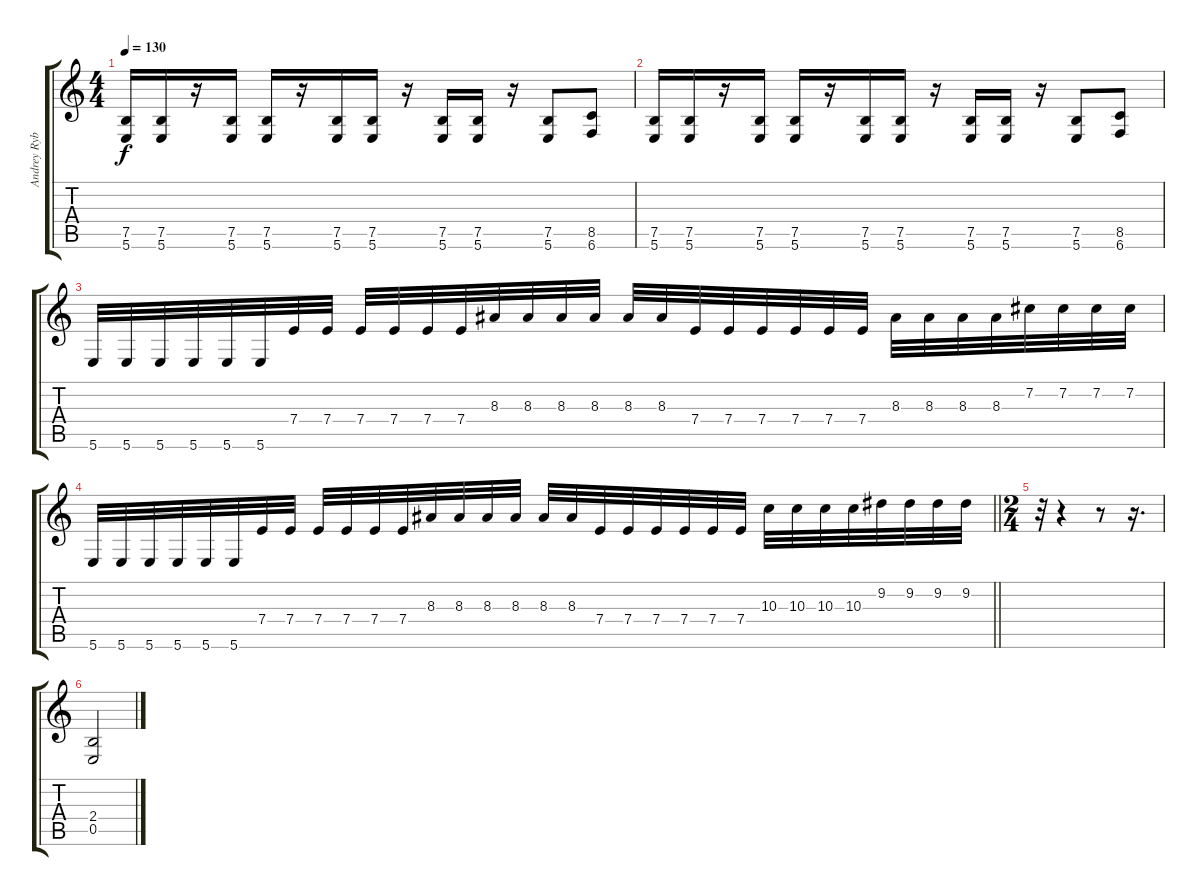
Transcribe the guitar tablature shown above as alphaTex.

\track ("Andrey Rybakov" "Andrey Ryb") {instrument distortionguitar}
\staff {score tabs}
\tuning (B3 Gb3 D3 A2 E2 B1) {hide}
\ts (4 4)
\tempo 130
\clef g2
\ks c
(7.5 5.6).16{dy f} (7.5 5.6).16 r.16 (7.5 5.6).16 (7.5 5.6).16 r.16 (7.5 5.6).16 (7.5 5.6).16 r.16 (7.5 5.6).16 (7.5 5.6).16 r.16 (7.5 5.6).8 (8.5 6.6).8 |
(7.5 5.6).16 (7.5 5.6).16 r.16 (7.5 5.6).16 (7.5 5.6).16 r.16 (7.5 5.6).16 (7.5 5.6).16 r.16 (7.5 5.6).16 (7.5 5.6).16 r.16 (7.5 5.6).8 (8.5 6.6).8 |
5.6.32 5.6.32 5.6.32 5.6.32 5.6.32 5.6.32 7.4.32 7.4.32 7.4.32 7.4.32 7.4.32 7.4.32 8.3.32 8.3.32 8.3.32 8.3.32 8.3.32 8.3.32 7.4.32 7.4.32 7.4.32 7.4.32 7.4.32 7.4.32 8.3.32 8.3.32 8.3.32 8.3.32 7.2.32 7.2.32 7.2.32 7.2.32 |
\barLineRight lightlight
5.6.32 5.6.32 5.6.32 5.6.32 5.6.32 5.6.32 7.4.32 7.4.32 7.4.32 7.4.32 7.4.32 7.4.32 8.3.32 8.3.32 8.3.32 8.3.32 8.3.32 8.3.32 7.4.32 7.4.32 7.4.32 7.4.32 7.4.32 7.4.32 10.3.32 10.3.32 10.3.32 10.3.32 9.2.32 9.2.32 9.2.32 9.2.32 |
\ts (2 4)
r.32 r.4 r.8 r.16{d} |
(2.4 0.5).2
